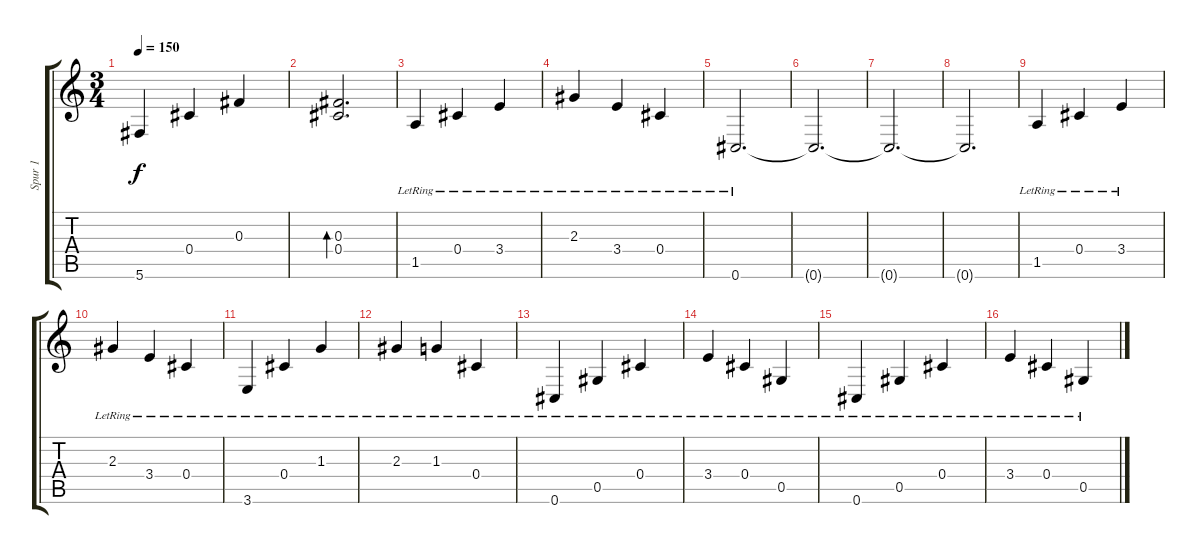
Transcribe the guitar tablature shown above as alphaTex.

\track ("Spur 1" "Spur 1") {instrument electricguitarjazz}
\staff {score tabs}
\tuning (Eb4 Bb3 Gb3 Db3 Ab2 Db2) {hide}
\ts (3 4)
\tempo 150
\clef g2
\ks c
5.6.4{dy f} 0.4.4 0.3.4 |
(0.3 0.4).2{d bd 240} |
1.5{lr}.4 0.4{lr}.4 3.4{lr}.4 |
2.3{lr}.4 3.4{lr}.4 0.4{lr}.4 |
0.6{lr}.2{d} |
0.6{t}.2{d} |
0.6{t}.2{d} |
0.6{t}.2{d} |
1.5{lr}.4 0.4{lr}.4 3.4{lr}.4 |
2.3{lr}.4 3.4{lr}.4 0.4{lr}.4 |
3.6{lr}.4 0.4{lr}.4 1.3{lr}.4 |
2.3{lr}.4 1.3{lr}.4 0.4{lr}.4 |
0.6{lr}.4 0.5{lr}.4 0.4{lr}.4 |
3.4{lr}.4 0.4{lr}.4 0.5{lr}.4 |
0.6{lr}.4 0.5{lr}.4 0.4{lr}.4 |
3.4{lr}.4 0.4{lr}.4 0.5{lr}.4
